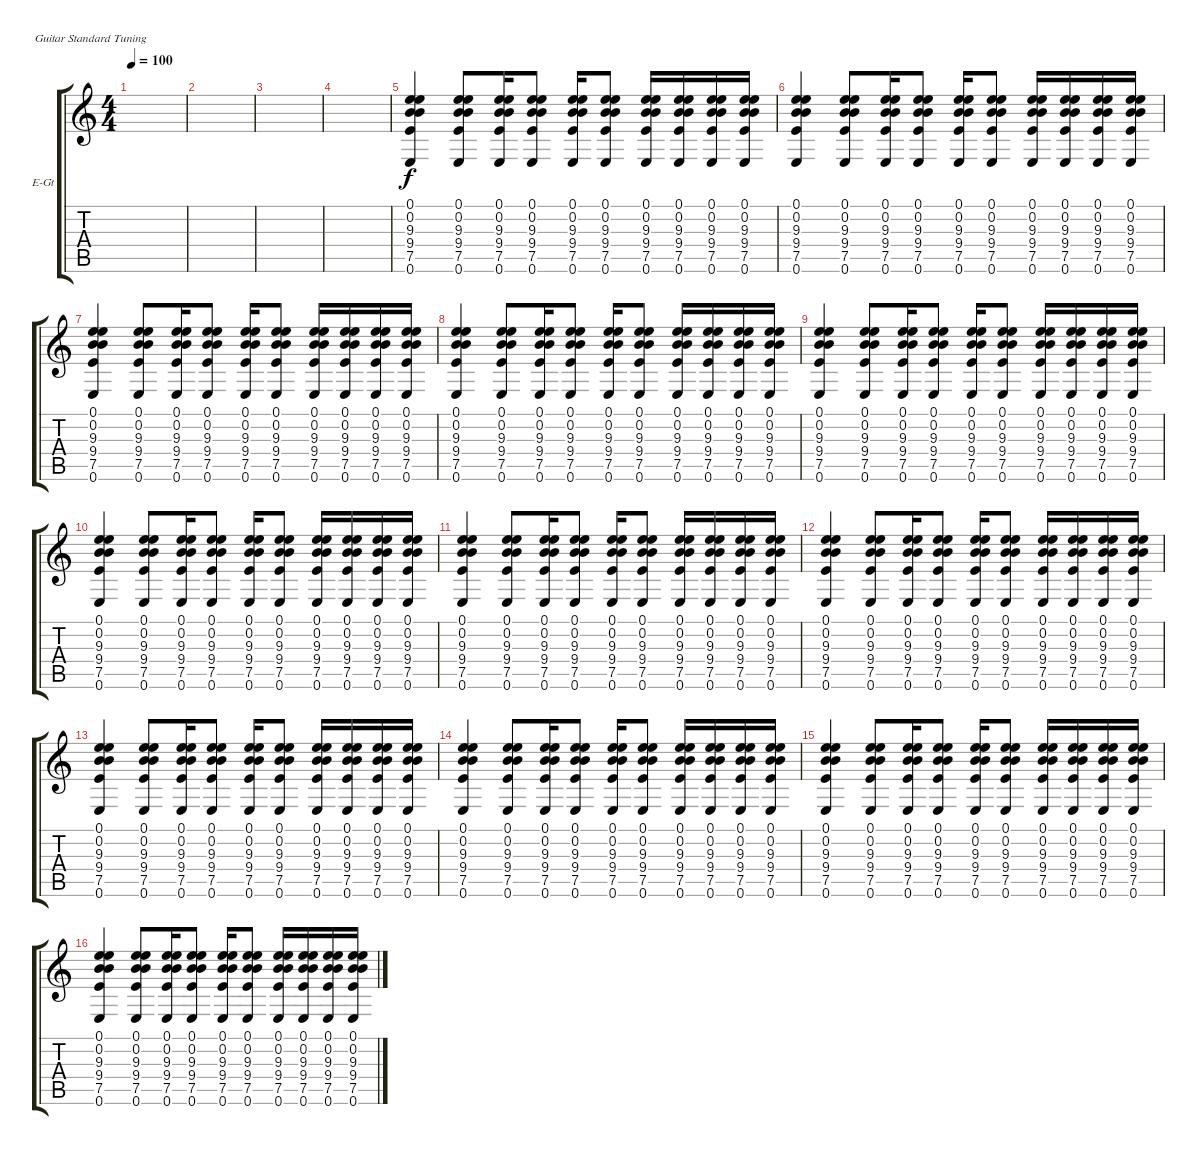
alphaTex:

\defaultSystemsLayout 4
\bracketExtendMode groupsimilarinstruments
\firstSystemTrackNameOrientation horizontal
\otherSystemsTrackNameOrientation horizontal
\track ("Rythmic Guitar" "E-Gt") {instrument overdrivenguitar}
\staff {score tabs}
\tuning (E4 B3 G3 D3 A2 E2)
\ts (4 4)
\tempo 100
\clef g2
\scale
0.487395
\ks c
|
\scale
0.256303 |
\scale
0.256303 |
\scale
0.333333 |
\scale
0.333333 (0.6 7.5 9.4 9.3 0.2 0.1).4 (0.6 7.5 9.4 9.3 0.2 0.1).8 (0.6 7.5 9.4 9.3 0.1 0.2).16 (0.1 0.2 9.3 9.4 7.5 0.6).8 (0.6 7.5 9.4 9.3 0.1 0.2).16 (0.1 0.2 9.3 9.4 7.5 0.6).8 (0.6 7.5 9.4 9.3 0.2 0.1).16 (0.6 7.5 9.4 9.3 0.2 0.1).16 (0.6 7.5 9.4 9.3 0.2 0.1).16 (0.6 7.5 9.4 9.3 0.2 0.1).16 |
\scale
0.333333 (0.6 7.5 9.4 9.3 0.2 0.1).4 (0.6 7.5 9.4 9.3 0.2 0.1).8 (0.6 7.5 9.4 9.3 0.1 0.2).16 (0.1 0.2 9.3 9.4 7.5 0.6).8 (0.6 7.5 9.4 9.3 0.1 0.2).16 (0.1 0.2 9.3 9.4 7.5 0.6).8 (0.6 7.5 9.4 9.3 0.2 0.1).16 (0.6 7.5 9.4 9.3 0.2 0.1).16 (0.6 7.5 9.4 9.3 0.2 0.1).16 (0.6 7.5 9.4 9.3 0.2 0.1).16 |
\scale
0.333333 (0.6 7.5 9.4 9.3 0.2 0.1).4 (0.6 7.5 9.4 9.3 0.2 0.1).8 (0.6 7.5 9.4 9.3 0.1 0.2).16 (0.1 0.2 9.3 9.4 7.5 0.6).8 (0.6 7.5 9.4 9.3 0.1 0.2).16 (0.1 0.2 9.3 9.4 7.5 0.6).8 (0.6 7.5 9.4 9.3 0.2 0.1).16 (0.6 7.5 9.4 9.3 0.2 0.1).16 (0.6 7.5 9.4 9.3 0.2 0.1).16 (0.6 7.5 9.4 9.3 0.2 0.1).16 |
\scale
0.333333 (0.6 7.5 9.4 9.3 0.2 0.1).4 (0.6 7.5 9.4 9.3 0.2 0.1).8 (0.6 7.5 9.4 9.3 0.1 0.2).16 (0.1 0.2 9.3 9.4 7.5 0.6).8 (0.6 7.5 9.4 9.3 0.1 0.2).16 (0.1 0.2 9.3 9.4 7.5 0.6).8 (0.6 7.5 9.4 9.3 0.2 0.1).16 (0.6 7.5 9.4 9.3 0.2 0.1).16 (0.6 7.5 9.4 9.3 0.2 0.1).16 (0.6 7.5 9.4 9.3 0.2 0.1).16 |
\scale
0.333333 (0.6 7.5 9.4 9.3 0.2 0.1).4 (0.6 7.5 9.4 9.3 0.2 0.1).8 (0.6 7.5 9.4 9.3 0.1 0.2).16 (0.1 0.2 9.3 9.4 7.5 0.6).8 (0.6 7.5 9.4 9.3 0.1 0.2).16 (0.1 0.2 9.3 9.4 7.5 0.6).8 (0.6 7.5 9.4 9.3 0.2 0.1).16 (0.6 7.5 9.4 9.3 0.2 0.1).16 (0.6 7.5 9.4 9.3 0.2 0.1).16 (0.6 7.5 9.4 9.3 0.2 0.1).16 |
\scale
0.333333 (0.6 7.5 9.4 9.3 0.2 0.1).4 (0.6 7.5 9.4 9.3 0.2 0.1).8 (0.6 7.5 9.4 9.3 0.1 0.2).16 (0.1 0.2 9.3 9.4 7.5 0.6).8 (0.6 7.5 9.4 9.3 0.1 0.2).16 (0.1 0.2 9.3 9.4 7.5 0.6).8 (0.6 7.5 9.4 9.3 0.2 0.1).16 (0.6 7.5 9.4 9.3 0.2 0.1).16 (0.6 7.5 9.4 9.3 0.2 0.1).16 (0.6 7.5 9.4 9.3 0.2 0.1).16 |
\scale
0.333333 (0.6 7.5 9.4 9.3 0.2 0.1).4 (0.6 7.5 9.4 9.3 0.2 0.1).8 (0.6 7.5 9.4 9.3 0.1 0.2).16 (0.1 0.2 9.3 9.4 7.5 0.6).8 (0.6 7.5 9.4 9.3 0.1 0.2).16 (0.1 0.2 9.3 9.4 7.5 0.6).8 (0.6 7.5 9.4 9.3 0.2 0.1).16 (0.6 7.5 9.4 9.3 0.2 0.1).16 (0.6 7.5 9.4 9.3 0.2 0.1).16 (0.6 7.5 9.4 9.3 0.2 0.1).16 |
\scale
0.333333 (0.6 7.5 9.4 9.3 0.2 0.1).4 (0.6 7.5 9.4 9.3 0.2 0.1).8 (0.6 7.5 9.4 9.3 0.1 0.2).16 (0.1 0.2 9.3 9.4 7.5 0.6).8 (0.6 7.5 9.4 9.3 0.1 0.2).16 (0.1 0.2 9.3 9.4 7.5 0.6).8 (0.6 7.5 9.4 9.3 0.2 0.1).16 (0.6 7.5 9.4 9.3 0.2 0.1).16 (0.6 7.5 9.4 9.3 0.2 0.1).16 (0.6 7.5 9.4 9.3 0.2 0.1).16 |
\scale
0.333333 (0.6 7.5 9.4 9.3 0.2 0.1).4 (0.6 7.5 9.4 9.3 0.2 0.1).8 (0.6 7.5 9.4 9.3 0.1 0.2).16 (0.1 0.2 9.3 9.4 7.5 0.6).8 (0.6 7.5 9.4 9.3 0.1 0.2).16 (0.1 0.2 9.3 9.4 7.5 0.6).8 (0.6 7.5 9.4 9.3 0.2 0.1).16 (0.6 7.5 9.4 9.3 0.2 0.1).16 (0.6 7.5 9.4 9.3 0.2 0.1).16 (0.6 7.5 9.4 9.3 0.2 0.1).16 |
\scale
0.333333 (0.6 7.5 9.4 9.3 0.2 0.1).4 (0.6 7.5 9.4 9.3 0.2 0.1).8 (0.6 7.5 9.4 9.3 0.1 0.2).16 (0.1 0.2 9.3 9.4 7.5 0.6).8 (0.6 7.5 9.4 9.3 0.1 0.2).16 (0.1 0.2 9.3 9.4 7.5 0.6).8 (0.6 7.5 9.4 9.3 0.2 0.1).16 (0.6 7.5 9.4 9.3 0.2 0.1).16 (0.6 7.5 9.4 9.3 0.2 0.1).16 (0.6 7.5 9.4 9.3 0.2 0.1).16 |
\scale
0.333333 (0.6 7.5 9.4 9.3 0.2 0.1).4 (0.6 7.5 9.4 9.3 0.2 0.1).8 (0.6 7.5 9.4 9.3 0.1 0.2).16 (0.1 0.2 9.3 9.4 7.5 0.6).8 (0.6 7.5 9.4 9.3 0.1 0.2).16 (0.1 0.2 9.3 9.4 7.5 0.6).8 (0.6 7.5 9.4 9.3 0.2 0.1).16 (0.6 7.5 9.4 9.3 0.2 0.1).16 (0.6 7.5 9.4 9.3 0.2 0.1).16 (0.6 7.5 9.4 9.3 0.2 0.1).16 |
\scale
0.333333 (0.6 7.5 9.4 9.3 0.2 0.1).4 (0.6 7.5 9.4 9.3 0.2 0.1).8 (0.6 7.5 9.4 9.3 0.1 0.2).16 (0.1 0.2 9.3 9.4 7.5 0.6).8 (0.6 7.5 9.4 9.3 0.1 0.2).16 (0.1 0.2 9.3 9.4 7.5 0.6).8 (0.6 7.5 9.4 9.3 0.2 0.1).16 (0.6 7.5 9.4 9.3 0.2 0.1).16 (0.6 7.5 9.4 9.3 0.2 0.1).16 (0.6 7.5 9.4 9.3 0.2 0.1).16
